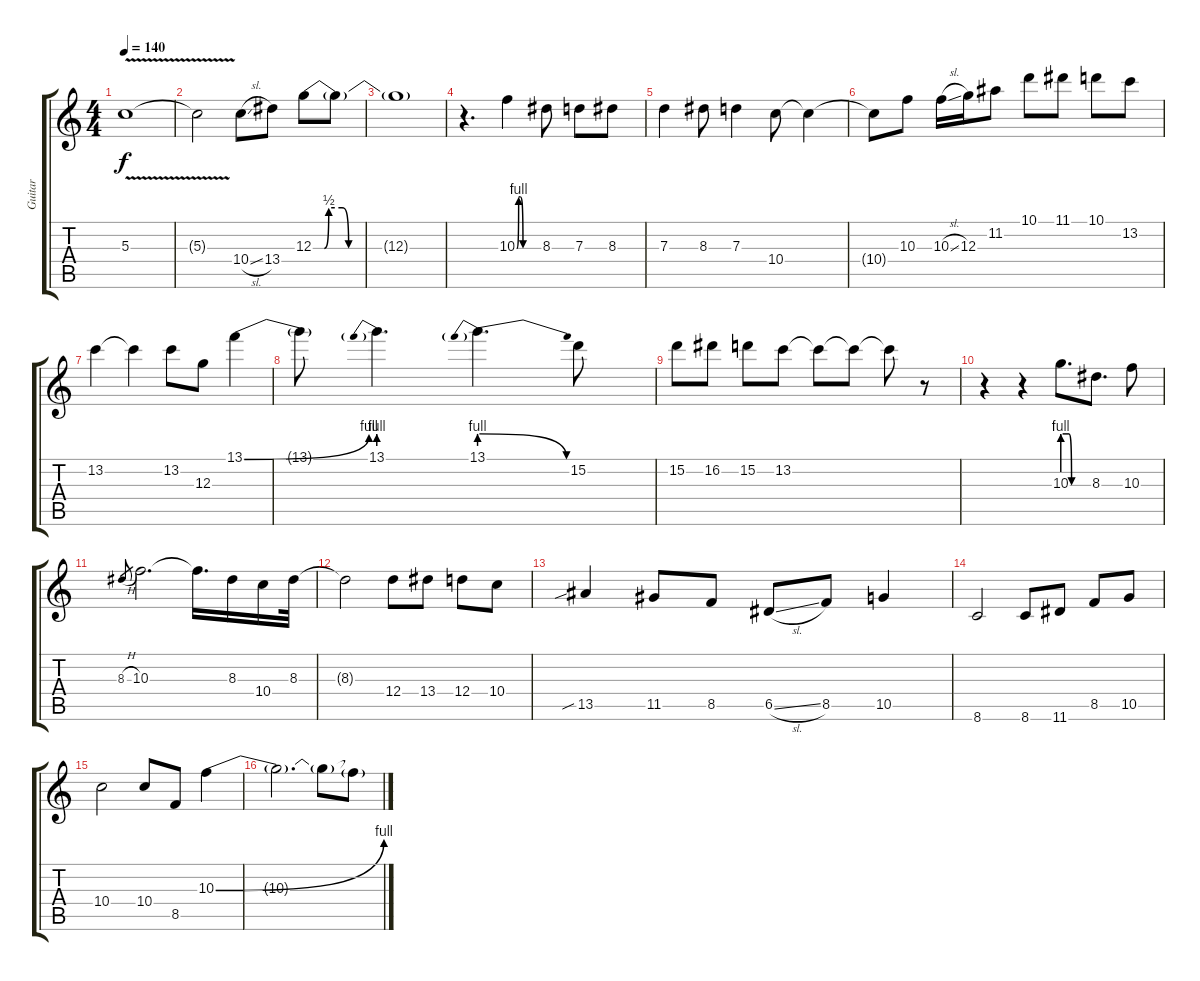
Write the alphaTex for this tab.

\track ("Guitar" "Guitar") {instrument electricguitarjazz}
\staff {score tabs}
\tuning (E4 B3 G3 D3 A2 E2) {hide}
\ts (4 4)
\tempo 140
\clef g2
\ks c
5.3{v}.1{dy f} |
5.3{t}.2 10.4{sl}.8 13.4.8 12.3{be (custom 0 0 5 0 7 2 13 2 16 0 60 0)}.8 12.3{t}.8 |
12.3{t}.1 |
r.4{d} 10.3{be (custom 0 0 5 4 10 4 17 0 60 0)}.4 8.3.8 7.3.8 8.3.8 |
7.3.4 8.3.8 7.3.4 10.4.8 10.4{t}.4 |
10.4{t}.8 10.3.8 10.3{sl}.16 12.3.16 11.2.8 10.1.8 11.1.8 10.1.8 13.2.8 |
13.2.4 13.2{t}.4 13.2.8 12.3.8 13.1{be (bend 0 0 60 4)}.4 |
13.1{t}.8 13.1{be (prebend 0 4 60 4)}.4{d} 13.1{be (prebendrelease 0 4 60 0)}.4{d} 15.2.8 |
15.2.8 16.2.8 15.2.8 13.2.8 13.2{t}.8 13.2{t}.8 13.2{t}.8 r.8 |
r.4 r.4 10.3{be (custom 0 4 15 4 21 0 60 0)}.8{d} 8.3.8{d} 10.3.8 |
8.3{h}.8{gr} 10.3.2{d} 10.3{t}.16{d} 8.3.16 10.4.16 8.3.32 |
8.3{t}.2 12.4.8 13.4.8 12.4.8 10.4.8 |
13.5{sib}.4 11.5.8 8.5.8 6.5{sl}.8 8.5.8 10.5.4 |
8.6.2 8.6.8 11.6.8 8.5.8 10.5.8 |
10.4.2 10.4.8 8.5.8 10.3{be (bend 0 0 60 4)}.4 |
10.3{t}.2{d} 10.3{t}.8 10.3{t}.8
